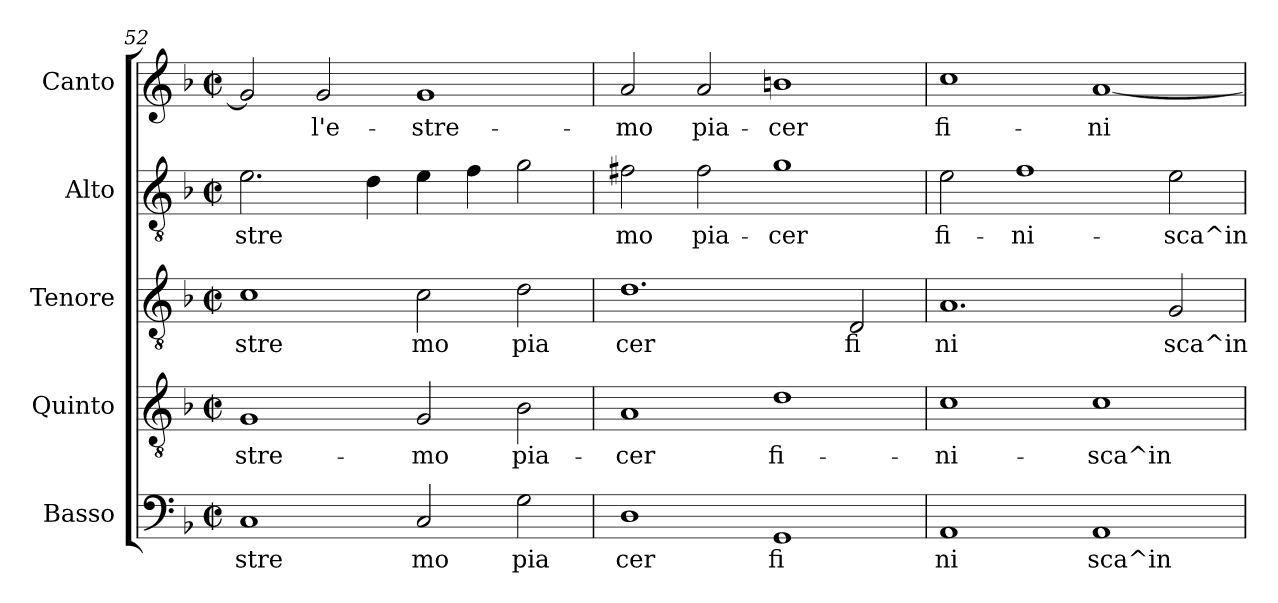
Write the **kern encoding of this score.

**kern	**text	**kern	**text	**kern	**text	**kern	**text	**kern	**text
*part5	*part5	*part4	*part4	*part3	*part3	*part2	*part2	*part1	*part1
*staff5	*staff5	*staff4	*staff4	*staff3	*staff3	*staff2	*staff2	*staff1	*staff1
*I"Basso	*	*I"Quinto	*	*I"Tenore	*	*I"Alto	*	*I"Canto	*
!!LO:LB:g=z
*clefF4	*	*clefGv2	*	*clefGv2	*	*clefGv2	*	*clefG2	*
*k[b-]	*	*k[b-]	*	*k[b-]	*	*k[b-]	*	*k[b-]	*
*F:	*	*F:	*	*F:	*	*F:	*	*F:	*
*M2/2	*	*M2/2	*	*M2/2	*	*M2/2	*	*M2/2	*
*met(c|)	*	*met(c|)	*	*met(c|)	*	*met(c|)	*	*met(c|)	*
=52	=52	=52	=52	=52	=52	=52	=52	=52	=52
!	!LO:LY:b:cj	!	!LO:LY:b:cj	!	!LO:LY:b:cj	!	!LO:LY:b:cj	!	!LO:LY:b:cj
1C	-stre	1G	stre-	1c	stre	2.e\	stre-	2g/]	.
!	!	!	!	!	!	!	!	!	!LO:LY:b:cj
.	.	.	.	.	.	.	.	2g/	l'e-
!	!	!	!	!	!	!	!LO:LY:b:cj	!	!
.	.	.	.	.	.	4d\	--	.	.
!	!LO:LY:b:cj	!	!LO:LY:b:cj	!	!LO:LY:b:cj	!	!LO:LY:b:cj	!	!LO:LY:b:cj
2C/	mo	2G/	-mo	2c\	mo	4e\	--	1g	-stre-
!	!	!	!	!	!	!	!LO:LY:b:cj	!	!
.	.	.	.	.	.	4f\	--	.	.
!	!LO:LY:b:cj	!	!LO:LY:b:cj	!	!LO:LY:b:cj	!	!LO:LY:b:cj	!	!
2G\	pia	2B-\	pia-	2d\	pia	2g\	--	.	.
=53	=53	=53	=53	=53	=53	=53	=53	=53	=53
!	!LO:LY:b:cj	!	!LO:LY:b:cj	!	!LO:LY:b:cj	!	!LO:LY:b:cj	!	!LO:LY:b:cj
1D	cer	1A	-cer	1.d	cer	2f#X\	-mo	2a/	-mo
!	!	!	!	!	!	!	!LO:LY:b:cj	!	!LO:LY:b:cj
.	.	.	.	.	.	2f#\	pia-	2a/	pia-
!	!LO:LY:b:cj	!	!LO:LY:b:cj	!	!	!	!LO:LY:b:cj	!	!LO:LY:b:cj
1GG	fi	1d	fi-	.	.	1g	-cer	1bn	-cer
!	!	!	!	!	!LO:LY:b:cj	!	!	!	!
.	.	.	.	2D/	fi	.	.	.	.
=54	=54	=54	=54	=54	=54	=54	=54	=54	=54
!	!LO:LY:b:cj	!	!LO:LY:b:cj	!	!LO:LY:b:cj	!	!LO:LY:b:cj	!	!LO:LY:b:cj
1AA	ni	1c	-ni-	1.A	ni	2e\	fi-	1cc	fi-
!	!	!	!	!	!	!	!LO:LY:b:cj	!	!
.	.	.	.	.	.	1f	-ni-	.	.
!	!LO:LY:b:cj	!	!LO:LY:b:cj	!	!	!	!	!	!LO:LY:b:cj
1AA	sca^in	1c	-sca^in	.	.	.	.	[<1a	-ni-
!	!	!	!	!	!LO:LY:b:cj	!	!LO:LY:b:cj	!	!
.	.	.	.	2G/	sca^in	2e\	-sca^in	.	.
=	=	=	=	=	=	=	=	=	=
*-	*-	*-	*-	*-	*-	*-	*-	*-	*-
